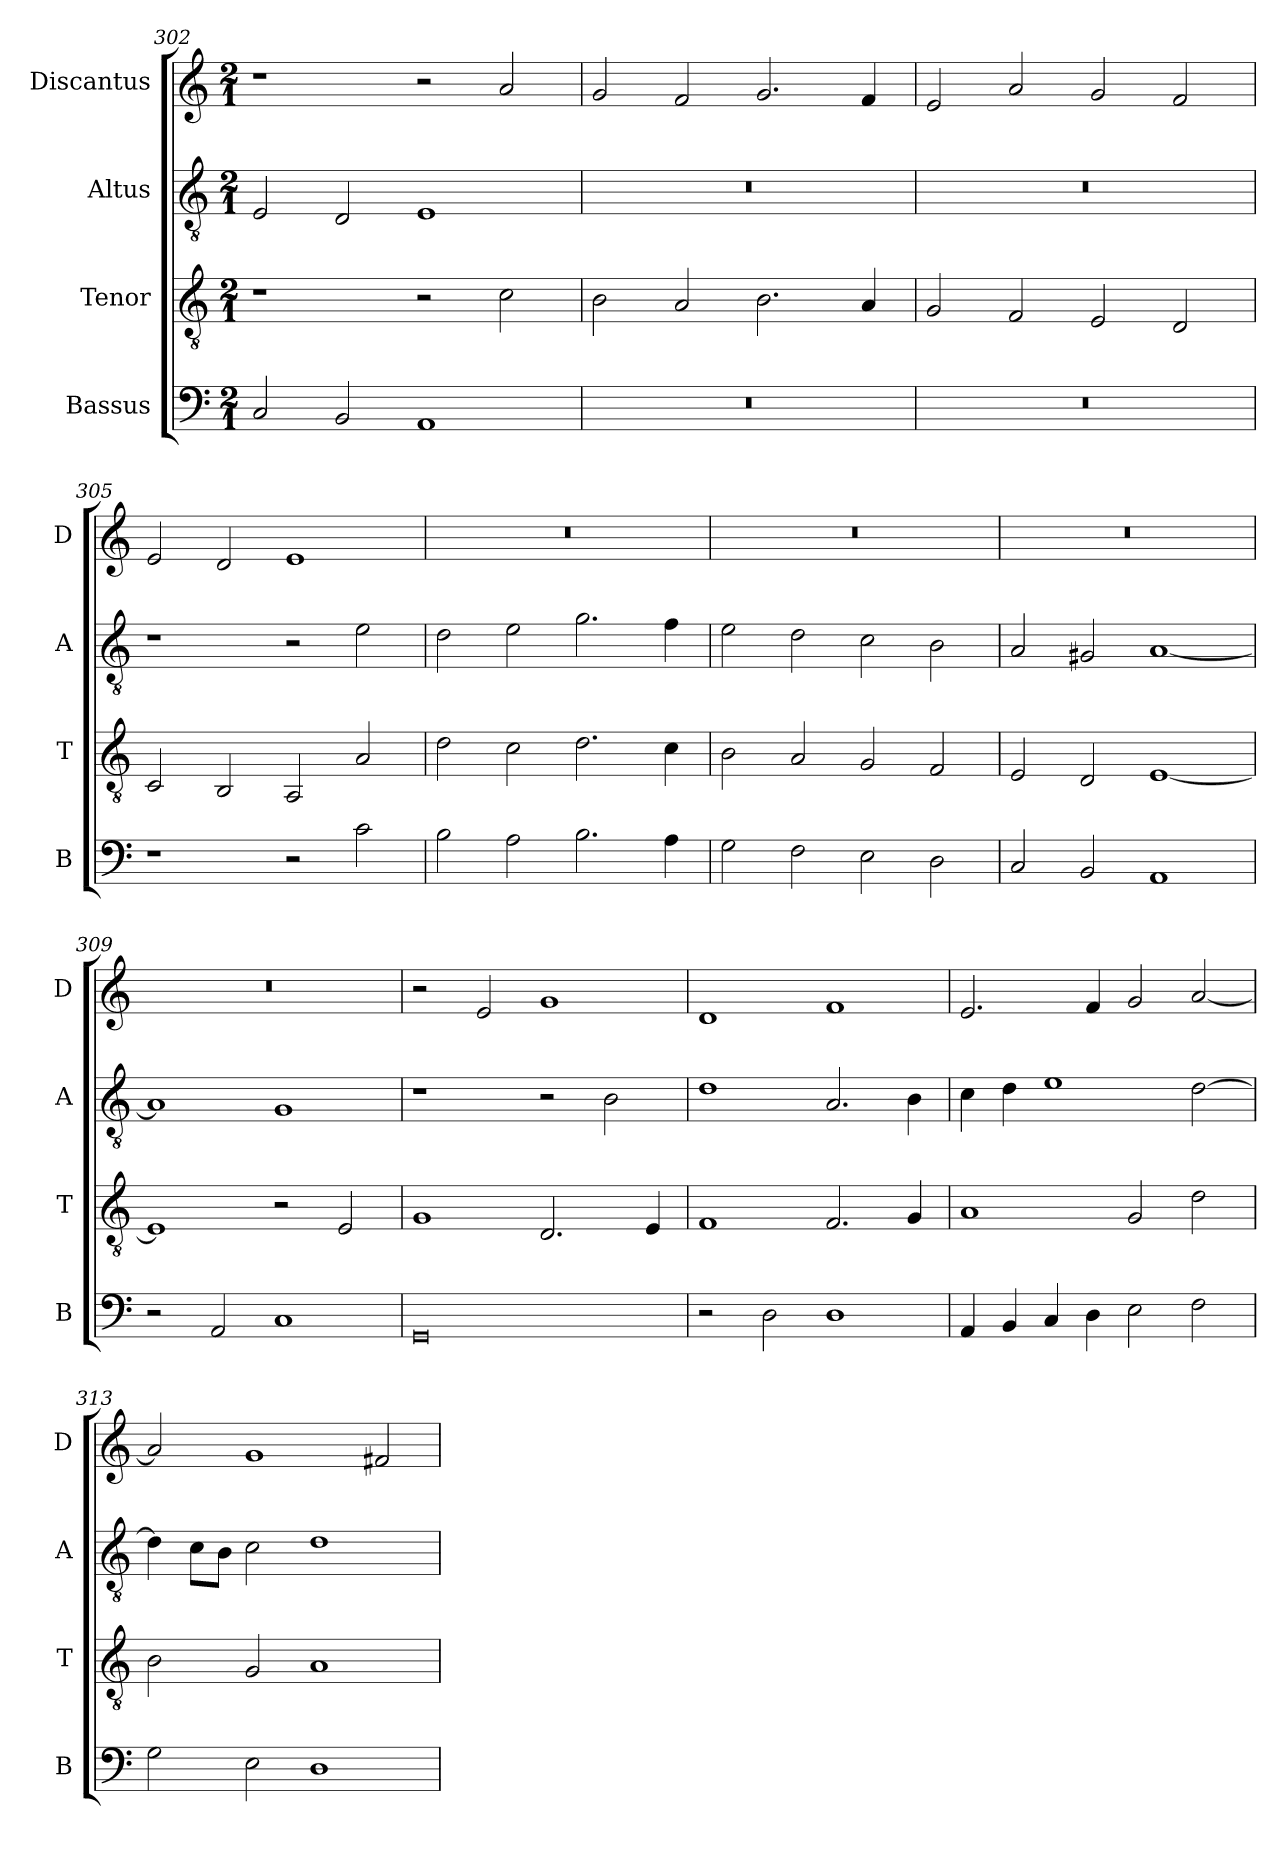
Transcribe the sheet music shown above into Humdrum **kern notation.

**kern	**kern	**kern	**kern
*part4	*part3	*part2	*part1
*staff4	*staff3	*staff2	*staff1
*I"Bassus	*I"Tenor	*I"Altus	*I"Discantus
*I'B	*I'T	*I'A	*I'D
*clefF4	*clefGv2	*clefGv2	*clefG2
*k[]	*k[]	*k[]	*k[]
*M2/1	*M2/1	*M2/1	*M2/1
=302	=302	=302	=302
2C	1r	2E	1r
2BB	.	2D	.
1AA	2r	1E	2r
.	2c	.	2a
=303	=303	=303	=303
0r	2B	0r	2g
.	2A	.	2f
.	2.B	.	2.g
.	4A	.	4f
=304	=304	=304	=304
0r	2G	0r	2e
.	2F	.	2a
.	2E	.	2g
.	2D	.	2f
=305	=305	=305	=305
1r	2C	1r	2e
.	2BB	.	2d
2r	2AA	2r	1e
2c	2A	2e	.
=306	=306	=306	=306
2B	2d	2d	0r
2A	2c	2e	.
2.B	2.d	2.g	.
4A	4c	4f	.
=307	=307	=307	=307
2G	2B	2e	0r
2F	2A	2d	.
2E	2G	2c	.
2D	2F	2B	.
=308	=308	=308	=308
2C	2E	2A	0r
2BB	2D	2G#X	.
1AA	[1E	[1A	.
=309	=309	=309	=309
2r	1E]	1A]	0r
2AA	.	.	.
1C	2r	1G	.
.	2E	.	.
=310	=310	=310	=310
0GG	1G	1r	2r
.	.	.	2e
.	2.D	2r	1g
.	.	2B	.
.	4E	.	.
=311	=311	=311	=311
2r	1F	1d	1d
2D	.	.	.
1D	2.F	2.A	1f
.	4G	4B	.
=312	=312	=312	=312
4AA	1A	4c	2.e
4BB	.	4d	.
4C	.	1e	.
4D	.	.	4f
2E	2G	.	2g
2F	2d	[2d	[2a
=313	=313	=313	=313
2G	2B	4d]	2a]
.	.	8cL	.
.	.	8BJ	.
2E	2G	2c	1g
1D	1A	1d	.
.	.	.	2f#X
=	=	=	=
*-	*-	*-	*-
